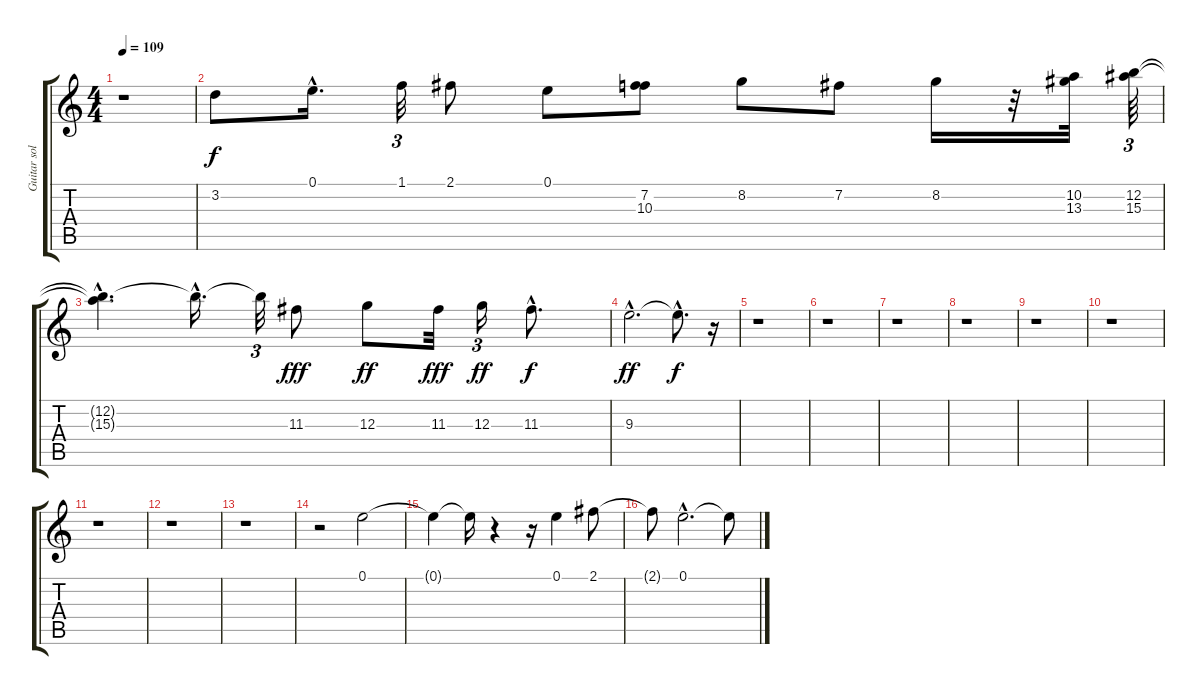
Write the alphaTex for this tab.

\track ("Guitar solo" "Guitar sol") {instrument distortionguitar}
\staff {score tabs}
\tuning (E4 B3 G3 D3 A2 E2) {hide}
\ts (4 4)
\tempo 109
\clef g2
\ks c
r.1{dy f} |
3.2.8 0.1{hac}.16{d} 1.1.32{tu (3 2)} 2.1.8 0.1.8 (7.2 10.3).8 8.2.8 7.2.8 8.2.16 r.32 (10.2 13.3).32 (12.2 15.3).64{tu (3 2)} |
(12.2{hac t} 15.3{t}).4{d} 12.2{hac t}.16{d} 12.2{t}.32{tu (3 2)} 11.3.8{dy fff} 12.3.8{dy ff} 11.3.32{dy fff} 12.3.16{tu (3 2) dy ff} 11.3{hac}.8{d dy f} |
9.3{hac}.2{d dy ff} 9.3{hac t}.8{d dy f} r.16 |
r.1 |
r.1 |
r.1 |
r.1 |
r.1 |
r.1 |
r.1 |
r.1 |
r.1 |
r.2 0.1.2 |
0.1{t}.4 0.1{t}.16 r.4 r.16 0.1.4 2.1.8 |
2.1{t}.8 0.1{hac}.2{d} 0.1{t}.8
